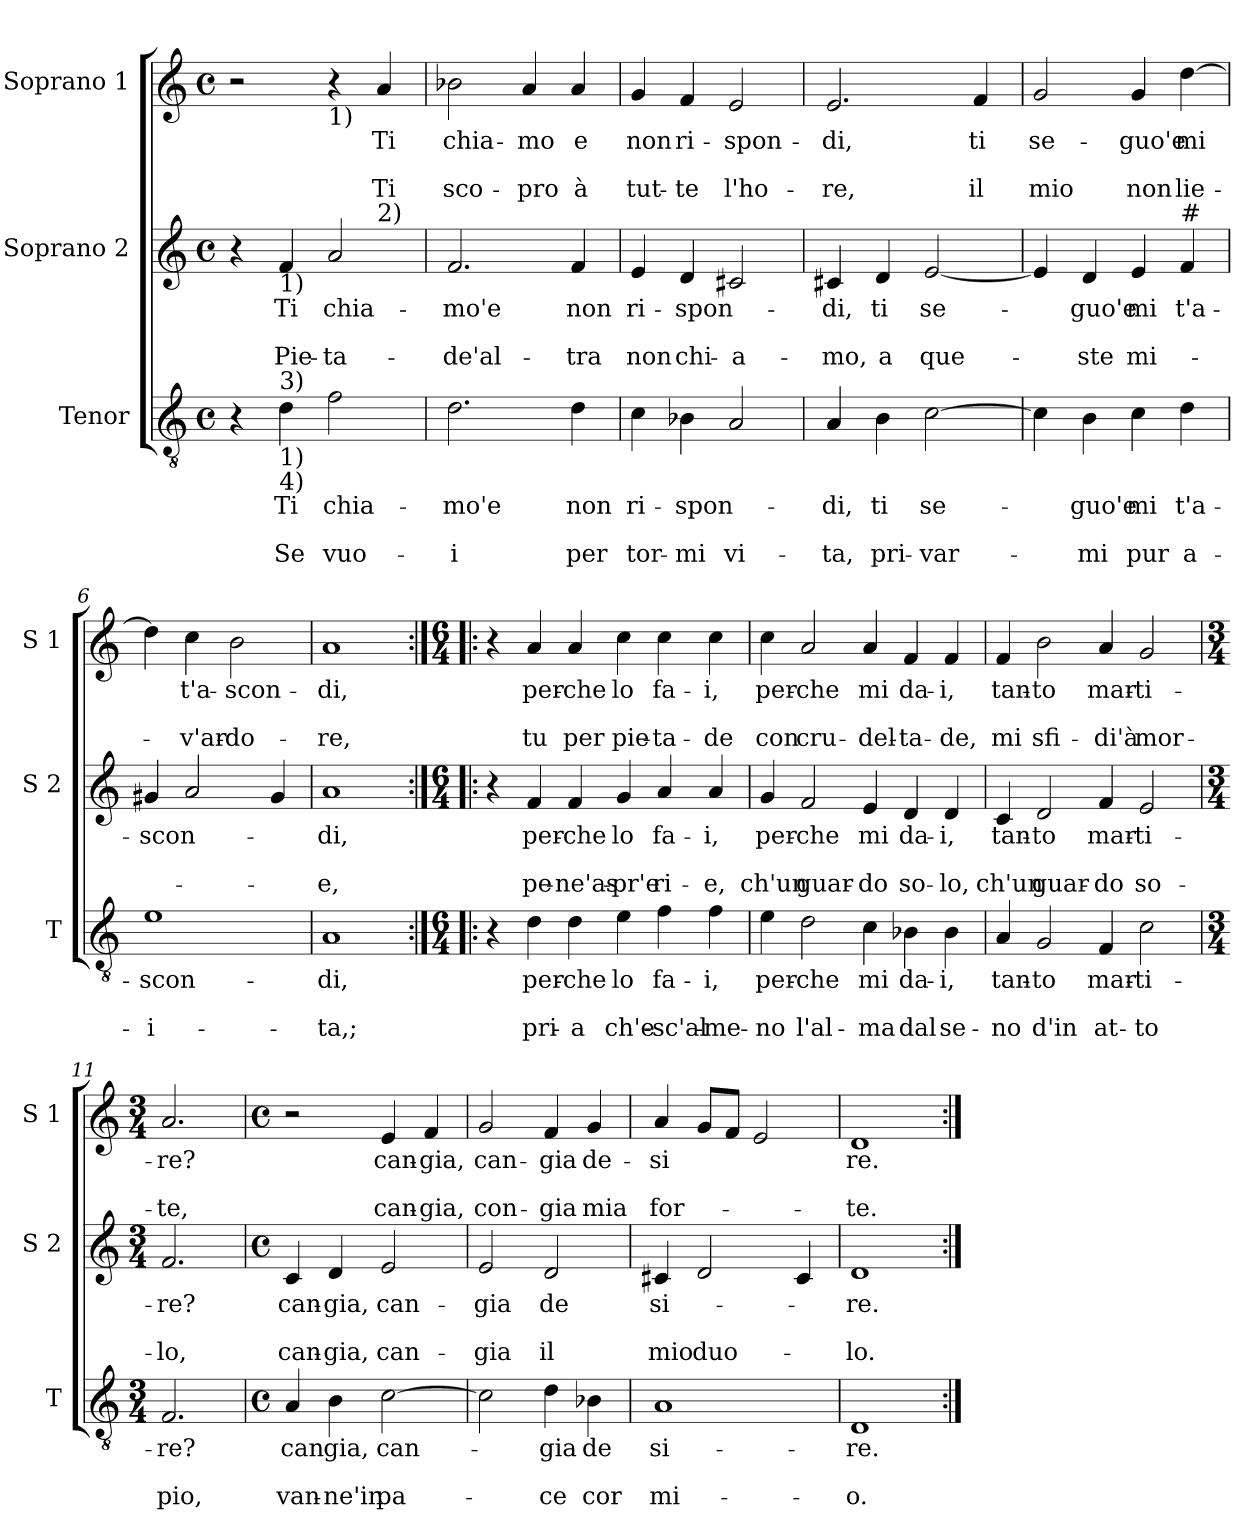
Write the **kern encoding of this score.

**kern	**text	**text	**text	**kern	**text	**text	**text	**kern	**text	**text	**text
*part3	*part3	*part3	*part3	*part2	*part2	*part2	*part2	*part1	*part1	*part1	*part1
*staff3	*staff3	*staff3	*staff3	*staff2	*staff2	*staff2	*staff2	*staff1	*staff1	*staff1	*staff1
*I"Tenor	*	*	*	*I"Soprano 2	*	*	*	*I"Soprano 1	*	*	*
*I'T	*	*	*	*I'S 2	*	*	*	*I'S 1	*	*	*
*clefGv2	*	*	*	*clefG2	*	*	*	*clefG2	*	*	*
*k[]	*	*	*	*k[]	*	*	*	*k[]	*	*	*
*C:	*	*	*	*C:	*	*	*	*C:	*	*	*
*M4/4	*	*	*	*M4/4	*	*	*	*M4/4	*	*	*
*met(c)	*	*	*	*met(c)	*	*	*	*met(c)	*	*	*
=1	=1	=1	=1	=1	=1	=1	=1	=1	=1	=1	=1
*	*	*	*	*^	*	*	*	*	*	*	*
4r	.	.	.	4r	2.ryy	.	.	.	2r	.	.	.
!	!	!	!	!LO:TX:b:t=1)	!	!	!	!	!	!	!	!
!LO:TX:a:t=3)	!	!	!	!	!	!	!	!	!	!	!	!
!LO:TX:b:t=1)	!	!	!	!	!	!	!	!	!	!	!	!
!LO:TX:b:t=4)	!	!	!	!	!	!	!	!	!	!	!	!
!	!LO:LY:b	!	!LO:LY:b	!	!	!LO:LY:b	!	!LO:LY:b	!	!	!	!
4d\	Ti	.	Se	4f/	.	Ti	.	Pie-	.	.	.	.
!	!	!	!	!	!	!	!	!	!LO:TX:b:t=1)	!	!	!
!	!LO:LY:b	!	!LO:LY:b	!	!	!LO:LY:b	!	!LO:LY:b	!	!	!	!
2f\	chia-	.	vuo-	2a/	.	chia-	.	-ta-	4r	.	.	.
!	!	!	!	!	!LO:TX:a:t=2)	!	!	!	!	!	!	!
!	!	!	!	!	!	!	!	!	!	!LO:LY:b	!	!LO:LY:b
.	.	.	.	.	4ryy	.	.	.	4a/	Ti	.	Ti
=2	=2	=2	=2	=2	=2	=2	=2	=2	=2	=2	=2	=2
!	!LO:LY:b	!	!LO:LY:b	!	!	!LO:LY:b	!	!LO:LY:b	!	!LO:LY:b	!	!LO:LY:b
*	*	*	*	*v	*v	*	*	*	*	*	*	*
2.d\	-mo'e	.	-i	2.f/	-mo'e	.	-de'al-	2b-X\	chia-	.	sco-
!	!	!	!	!	!	!	!	!	!LO:LY:b	!	!LO:LY:b
.	.	.	.	.	.	.	.	4a/	-mo	.	-pro
!	!LO:LY:b	!	!LO:LY:b	!	!LO:LY:b	!	!LO:LY:b	!	!LO:LY:b	!	!LO:LY:b
4d\	non	.	per	4f/	non	.	-tra	4a/	e	.	à
=3	=3	=3	=3	=3	=3	=3	=3	=3	=3	=3	=3
!	!LO:LY:b	!	!LO:LY:b	!	!LO:LY:b	!	!LO:LY:b	!	!LO:LY:b	!	!LO:LY:b
4c\	ri-	.	tor-	4e/	ri-	.	non	4g/	non	.	tut-
!	!LO:LY:b	!	!LO:LY:b	!	!LO:LY:b	!	!LO:LY:b	!	!LO:LY:b	!	!LO:LY:b
4B-X\	-spon-	.	-mi	4d/	-spon-	.	chi-	4f/	ri-	.	-te
!	!	!	!LO:LY:b	!	!	!	!LO:LY:b	!	!LO:LY:b	!	!LO:LY:b
2A/	.	.	vi-	2c#X/	.	.	-a-	2e/	-spon-	.	l'ho-
=4	=4	=4	=4	=4	=4	=4	=4	=4	=4	=4	=4
!	!LO:LY:b	!	!LO:LY:b	!	!LO:LY:b	!	!LO:LY:b	!	!LO:LY:b	!	!LO:LY:b
4A/	-di,	.	-ta,	4c#X/	-di,	.	-mo,	2.e/	-di,	.	-re,
!	!LO:LY:b	!	!LO:LY:b	!	!LO:LY:b	!	!LO:LY:b	!	!	!	!
4B\	ti	.	pri-	4d/	ti	.	a	.	.	.	.
!	!LO:LY:b	!	!LO:LY:b	!	!LO:LY:b	!	!LO:LY:b	!	!	!	!
[2c\	se-	.	-var-	[2e/	se-	.	que-	.	.	.	.
!	!	!	!	!	!	!	!	!	!LO:LY:b	!	!LO:LY:b
.	.	.	.	.	.	.	.	4f/	ti	.	il
!!LO:LB:g=z
=5	=5	=5	=5	=5	=5	=5	=5	=5	=5	=5	=5
!	!	!	!	!	!	!	!	!	!LO:LY:b	!	!LO:LY:b
4c\]	.	.	.	4e/]	.	.	.	2g/	se-	.	mio
!	!LO:LY:b	!	!LO:LY:b	!	!LO:LY:b	!	!LO:LY:b	!	!	!	!
4B\	-guo'e	.	-mi	4d/	-guo'e	.	-ste	.	.	.	.
!	!LO:LY:b	!	!LO:LY:b	!	!LO:LY:b	!	!LO:LY:b	!	!LO:LY:b	!	!LO:LY:b
4c\	mi	.	pur	4e/	mi	.	mi-	4g/	-guo'e	.	non
!	!	!	!	!LO:TX:a:t=#	!	!	!	!	!	!	!
!	!LO:LY:b	!	!LO:LY:b	!	!LO:LY:b	!	!	!	!LO:LY:b	!	!LO:LY:b
4d\	t'a-	.	a-	4f/	t'a-	.	.	[4dd\	mi	.	lie-
=6	=6	=6	=6	=6	=6	=6	=6	=6	=6	=6	=6
!	!LO:LY:b	!	!LO:LY:b	!	!LO:LY:b	!	!	!	!	!	!
1e	-scon-	.	-i-	4g#X/	-scon-	.	.	4dd\]	.	.	.
!	!	!	!	!	!	!	!	!	!LO:LY:b	!	!LO:LY:b
.	.	.	.	2a/	.	.	.	4cc\	t'a-	.	-v'ar-
!	!	!	!	!	!	!	!	!	!LO:LY:b	!	!LO:LY:b
.	.	.	.	.	.	.	.	2b\	-scon-	.	-do-
.	.	.	.	4g#/	.	.	.	.	.	.	.
=7	=7	=7	=7	=7	=7	=7	=7	=7	=7	=7	=7
!	!LO:LY:b	!	!LO:LY:b	!	!LO:LY:b	!	!LO:LY:b	!	!LO:LY:b	!	!LO:LY:b
1A	-di,	.	-ta,;	1a	-di,	.	-e,	1a	-di,	.	-re,
=8:|!|:	=8:|!|:	=8:|!|:	=8:|!|:	=8:|!|:	=8:|!|:	=8:|!|:	=8:|!|:	=8:|!|:	=8:|!|:	=8:|!|:	=8:|!|:
*M6/4	*	*	*	*M6/4	*	*	*	*M6/4	*	*	*
4r	.	.	.	4r	.	.	.	4r	.	.	.
!	!LO:LY:b	!	!LO:LY:b	!	!LO:LY:b	!	!LO:LY:b	!	!LO:LY:b	!	!LO:LY:b
4d\	per-	.	pri-	4f/	per-	.	pe-	4a/	per-	.	tu
!	!LO:LY:b	!	!LO:LY:b	!	!LO:LY:b	!	!LO:LY:b	!	!LO:LY:b	!	!LO:LY:b
4d\	-che	.	-a	4f/	-che	.	-ne'as-	4a/	-che	.	per
!	!LO:LY:b	!	!LO:LY:b	!	!LO:LY:b	!	!LO:LY:b	!	!LO:LY:b	!	!LO:LY:b
4e\	lo	.	ch'e-	4g/	lo	.	-pr'e	4cc\	lo	.	pie-
!	!LO:LY:b	!	!LO:LY:b	!	!LO:LY:b	!	!LO:LY:b	!	!LO:LY:b	!	!LO:LY:b
4f\	fa-	.	-sc'al-	4a/	fa-	.	ri-	4cc\	fa-	.	-ta-
!	!LO:LY:b	!	!LO:LY:b	!	!LO:LY:b	!	!LO:LY:b	!	!LO:LY:b	!	!LO:LY:b
4f\	-i,	.	-me-	4a/	-i,	.	-e,	4cc\	-i,	.	-de
!!LO:PB:g=z
=9	=9	=9	=9	=9	=9	=9	=9	=9	=9	=9	=9
!	!LO:LY:b	!	!LO:LY:b	!	!LO:LY:b	!	!LO:LY:b	!	!LO:LY:b	!	!LO:LY:b
4e\	per-	.	-no	4g/	per-	.	ch'un	4cc\	per-	.	con
!	!LO:LY:b	!	!LO:LY:b	!	!LO:LY:b	!	!LO:LY:b	!	!LO:LY:b	!	!LO:LY:b
2d\	-che	.	l'al-	2f/	-che	.	guar-	2a/	-che	.	cru-
!	!LO:LY:b	!	!LO:LY:b	!	!LO:LY:b	!	!LO:LY:b	!	!LO:LY:b	!	!LO:LY:b
4c\	mi	.	-ma	4e/	mi	.	-do	4a/	mi	.	-del-
!	!LO:LY:b	!	!LO:LY:b	!	!LO:LY:b	!	!LO:LY:b	!	!LO:LY:b	!	!LO:LY:b
4B-X\	da-	.	dal	4d/	da-	.	so-	4f/	da-	.	-ta-
!	!LO:LY:b	!	!LO:LY:b	!	!LO:LY:b	!	!LO:LY:b	!	!LO:LY:b	!	!LO:LY:b
4B-\	-i,	.	se-	4d/	-i,	.	-lo,	4f/	-i,	.	-de,
=10	=10	=10	=10	=10	=10	=10	=10	=10	=10	=10	=10
!	!LO:LY:b	!	!LO:LY:b	!	!LO:LY:b	!	!LO:LY:b	!	!LO:LY:b	!	!LO:LY:b
4A/	tan-	.	-no	4c/	tan-	.	ch'un	4f/	tan-	.	mi
!	!LO:LY:b	!	!LO:LY:b	!	!LO:LY:b	!	!LO:LY:b	!	!LO:LY:b	!	!LO:LY:b
2G/	-to	.	d'in	2d/	-to	.	guar-	2b\	-to	.	sfi-
!	!LO:LY:b	!	!LO:LY:b	!	!LO:LY:b	!	!LO:LY:b	!	!LO:LY:b	!	!LO:LY:b
4F/	mar-	.	at-	4f/	mar-	.	-do	4a/	mar-	.	-di'à
!	!LO:LY:b	!	!LO:LY:b	!	!LO:LY:b	!	!LO:LY:b	!	!LO:LY:b	!	!LO:LY:b
2c\	-ti-	.	-to	2e/	-ti-	.	so-	2g/	-ti-	.	mor-
=11	=11	=11	=11	=11	=11	=11	=11	=11	=11	=11	=11
*M3/4	*	*	*	*M3/4	*	*	*	*M3/4	*	*	*
!	!LO:LY:b	!	!LO:LY:b	!	!LO:LY:b	!	!LO:LY:b	!	!LO:LY:b	!	!LO:LY:b
2.F/	-re?	.	pio,	2.f/	-re?	.	-lo,	2.a/	-re?	.	-te,
=12	=12	=12	=12	=12	=12	=12	=12	=12	=12	=12	=12
*M4/4	*	*	*	*M4/4	*	*	*	*M4/4	*	*	*
*met(c)	*	*	*	*met(c)	*	*	*	*met(c)	*	*	*
!	!LO:LY:b	!	!LO:LY:b	!	!LO:LY:b	!	!LO:LY:b	!	!	!	!
4A/	can	.	van-	4c/	can-	.	can-	2r	.	.	.
!	!LO:LY:b	!	!LO:LY:b	!	!LO:LY:b	!	!LO:LY:b	!	!	!	!
4B\	gia,	.	-ne'in	4d/	-gia,	.	-gia,	.	.	.	.
!	!LO:LY:b	!	!LO:LY:b	!	!LO:LY:b	!	!LO:LY:b	!	!LO:LY:b	!	!LO:LY:b
[2c\	can-	.	pa-	2e/	can-	.	can-	4e/	can-	.	can-
!	!	!	!	!	!	!	!	!	!LO:LY:b	!	!LO:LY:b
.	.	.	.	.	.	.	.	4f/	-gia,	.	-gia,
!!LO:LB:g=z
=13	=13	=13	=13	=13	=13	=13	=13	=13	=13	=13	=13
!	!	!	!	!	!LO:LY:b	!	!LO:LY:b	!	!LO:LY:b	!	!LO:LY:b
2c\]	.	.	.	2e/	-gia	.	-gia	2g/	can-	.	con-
!	!LO:LY:b	!	!LO:LY:b	!	!LO:LY:b	!	!LO:LY:b	!	!LO:LY:b	!	!LO:LY:b
4d\	-gia	.	-ce	2d/	de	.	il	4f/	-gia	.	-gia
!	!LO:LY:b	!	!LO:LY:b	!	!	!	!	!	!LO:LY:b	!	!LO:LY:b
4B-X\	de	.	cor	.	.	.	.	4g/	de-	.	mia
=14	=14	=14	=14	=14	=14	=14	=14	=14	=14	=14	=14
!	!LO:LY:b	!	!LO:LY:b	!	!LO:LY:b	!	!LO:LY:b	!	!LO:LY:b	!	!LO:LY:b
1A	si-	.	mi-	4c#X/	si-	.	mio	4a/	-si	.	for-
!	!	!	!	!	!	!	!LO:LY:b	!	!	!	!
.	.	.	.	2d/	.	.	duo-	8g/L	.	.	.
.	.	.	.	.	.	.	.	8f/J	.	.	.
.	.	.	.	.	.	.	.	2e/	.	.	.
.	.	.	.	4c#/	.	.	.	.	.	.	.
=15	=15	=15	=15	=15	=15	=15	=15	=15	=15	=15	=15
!	!LO:LY:b	!	!LO:LY:b	!	!LO:LY:b	!	!LO:LY:b	!	!LO:LY:b	!	!LO:LY:b
1D	-re.	.	-o.	1d	-re.	.	-lo.	1d	re.	.	-te.
=:|!	=:|!	=:|!	=:|!	=:|!	=:|!	=:|!	=:|!	=:|!	=:|!	=:|!	=:|!
*-	*-	*-	*-	*-	*-	*-	*-	*-	*-	*-	*-
